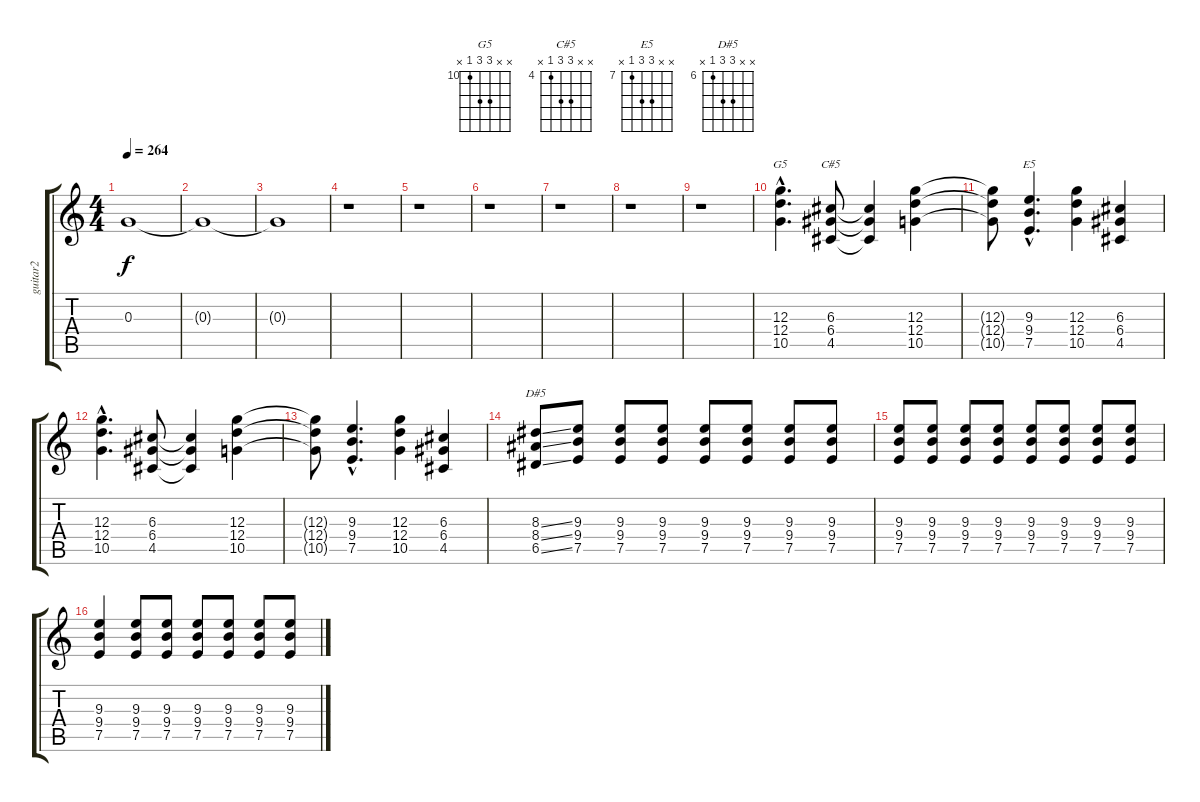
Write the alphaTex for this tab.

\track ("guitar2" "guitar2") {instrument distortionguitar}
\staff {score tabs}
\tuning (E4 B3 G3 D3 A2 E2) {hide}
\chord ("G5" x x 12 12 10 x) {firstfret 10}
\chord ("C#5" x x 6 6 4 x) {firstfret 4}
\chord ("E5" x x 9 9 7 x) {firstfret 7}
\chord ("D#5" x x 8 8 6 x) {firstfret 6}
\ts (4 4)
\tempo 264
\clef g2
\ks c
0.3{t}.1{dy f} |
0.3{t}.1 |
0.3{t}.1 |
r.1 |
r.1 |
r.1 |
r.1 |
r.1 |
r.1 |
(12.3{hac} 12.4{hac} 10.5{hac}).4{d ch "G5"} (6.3 6.4 4.5).8{ch "C#5"} (6.3{t} 6.4{t} 4.5{t}).4 (12.3 12.4 10.5).4 |
(12.3{t} 12.4{t} 10.5{t}).8 (9.3{hac} 9.4{hac} 7.5{hac}).4{d ch "E5"} (12.3 12.4 10.5).4 (6.3 6.4 4.5).4 |
(12.3{hac} 12.4{hac} 10.5{hac}).4{d} (6.3 6.4 4.5).8 (6.3{t} 6.4{t} 4.5{t}).4 (12.3 12.4 10.5).4 |
(12.3{t} 12.4{t} 10.5{t}).8 (9.3{hac} 9.4{hac} 7.5{hac}).4{d} (12.3 12.4 10.5).4 (6.3 6.4 4.5).4 |
(8.3{ss} 8.4{ss} 6.5{ss}).8{ch "D#5"} (9.3 9.4 7.5).8 (9.3 9.4 7.5).8 (9.3 9.4 7.5).8 (9.3 9.4 7.5).8 (9.3 9.4 7.5).8 (9.3 9.4 7.5).8 (9.3 9.4 7.5).8 |
(9.3 9.4 7.5).8 (9.3 9.4 7.5).8 (9.3 9.4 7.5).8 (9.3 9.4 7.5).8 (9.3 9.4 7.5).8 (9.3 9.4 7.5).8 (9.3 9.4 7.5).8 (9.3 9.4 7.5).8 |
(9.3 9.4 7.5).4 (9.3 9.4 7.5).8 (9.3 9.4 7.5).8 (9.3 9.4 7.5).8 (9.3 9.4 7.5).8 (9.3 9.4 7.5).8 (9.3 9.4 7.5).8
